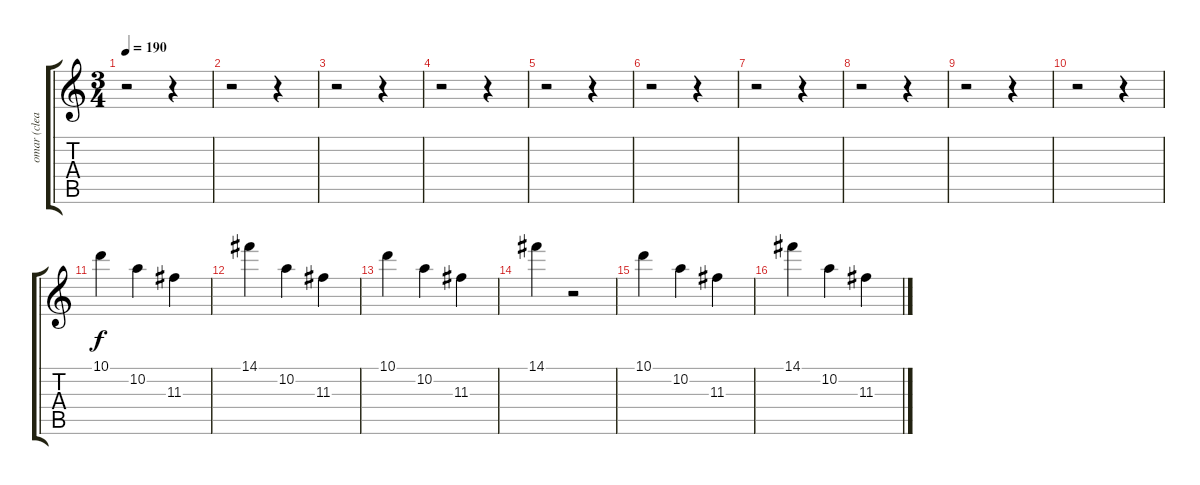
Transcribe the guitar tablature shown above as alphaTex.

\track ("omar (clean)" "omar (clea") {instrument electricguitarjazz}
\staff {score tabs}
\tuning (E4 B3 G3 D3 A2 E2) {hide}
\ts (3 4)
\tempo 190
\clef g2
\ks c
r.2{dy f} r.4 |
r.2 r.4 |
r.2 r.4 |
r.2 r.4 |
r.2 r.4 |
r.2 r.4 |
r.2 r.4 |
r.2 r.4 |
r.2 r.4 |
r.2 r.4 |
10.1.4 10.2.4 11.3.4 |
14.1.4 10.2.4 11.3.4 |
10.1.4 10.2.4 11.3.4 |
14.1.4 r.2 |
10.1.4 10.2.4 11.3.4 |
14.1.4 10.2.4 11.3.4
